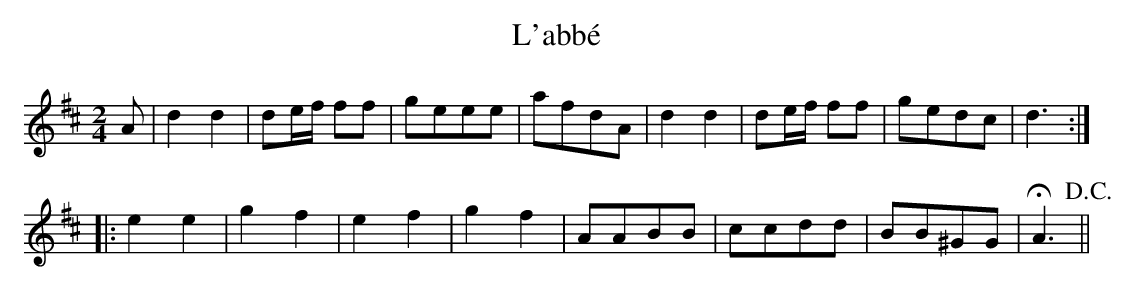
X:1
T:L'abbé
M:2/4
L:1/8
K:D
A|d2d2|de/f/ ff|geee|afdA|d2d2|de/f/ ff|gedc|d3:|
|:e2e2|g2f2|e2f2|g2f2|AABB|ccdd|BB^GG|!fermata!A3!D.C.!||
